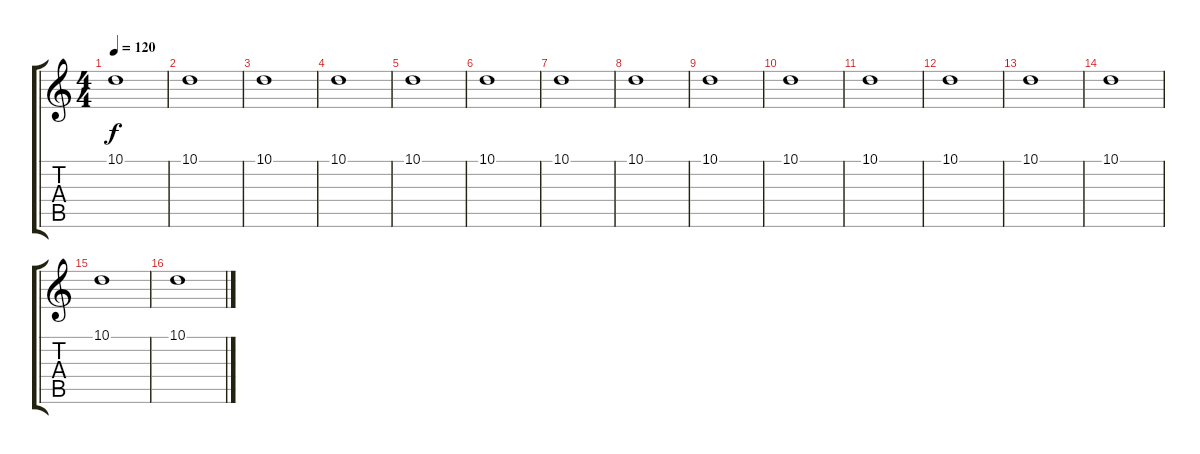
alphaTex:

\track "" {instrument panflute}
\staff {score tabs}
\tuning (E4 B3 G3 D3 A2 E2) {hide}
\ts (4 4)
\tempo 120
\clef g2
\ks c
10.1.1{dy f} |
10.1.1 |
10.1.1 |
10.1.1 |
10.1.1 |
10.1.1 |
10.1.1 |
10.1.1 |
10.1.1 |
10.1.1 |
10.1.1 |
10.1.1 |
10.1.1 |
10.1.1 |
10.1.1 |
10.1.1
